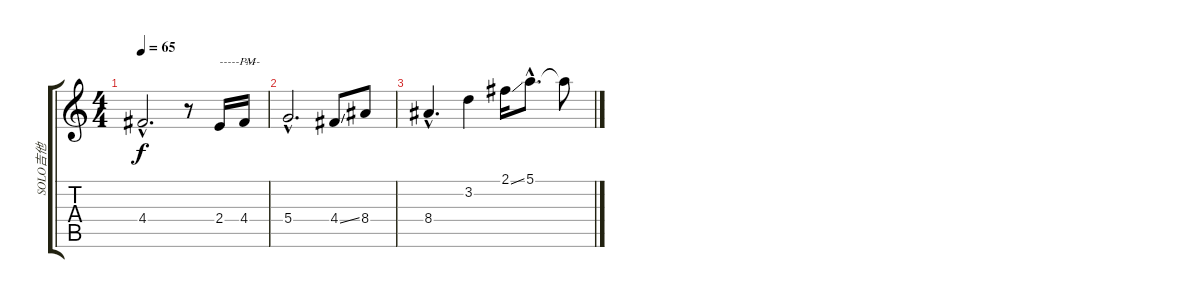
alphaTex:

\track ("SOLO吉他" "SOLO吉他") {instrument overdrivenguitar}
\staff {score tabs}
\tuning (E4 B3 G3 D3 A2 E2) {hide}
\ts (4 4)
\tempo 65
\clef g2
\ks c
4.4{hac}.2{d dy f} r.8 2.4.16{txt "-----PM"} 4.4.16{txt "----"} |
5.4{hac}.2{d} 4.4{ss}.8 8.4.8 |
8.4{hac}.4{d} 3.2.4 2.1{ss}.16 5.1{hac}.8{d} 5.1{t}.8
